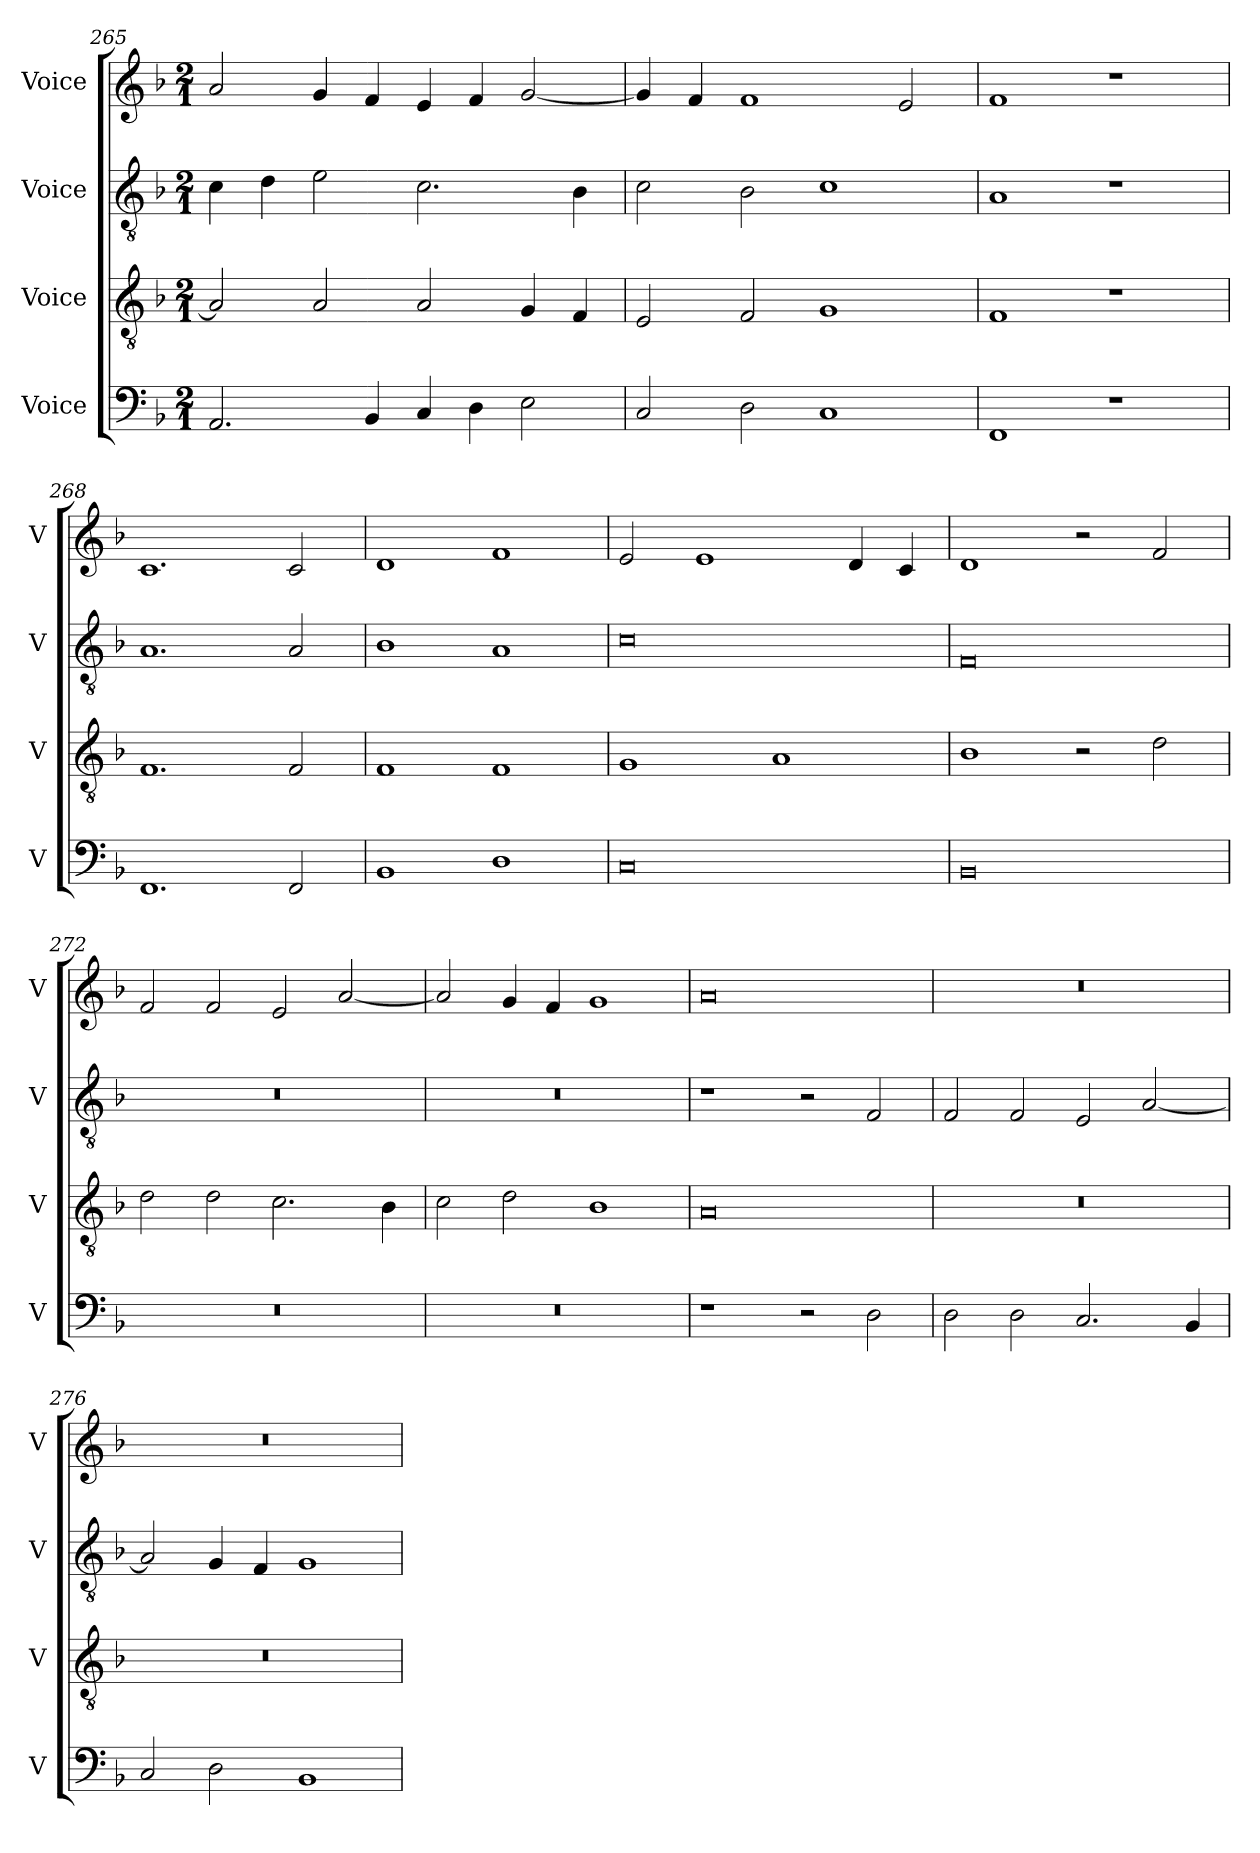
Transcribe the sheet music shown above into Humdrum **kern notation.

**kern	**kern	**kern	**kern
*part4	*part3	*part2	*part1
*staff4	*staff3	*staff2	*staff1
*I"Voice	*I"Voice	*I"Voice	*I"Voice
*I'V	*I'V	*I'V	*I'V
!!LO:LB:g=z
*clefF4	*clefGv2	*clefGv2	*clefG2
*k[b-]	*k[b-]	*k[b-]	*k[b-]
*M2/1	*M2/1	*M2/1	*M2/1
=265	=265	=265	=265
2.AA/	2A/]	4c\	2a/
.	.	4d\	.
.	2A/	2e\	4g/
4BB-/	.	.	4f/
4C/	2A/	2.c\	4e/
4D\	.	.	4f/
2E\	4G/	.	[2g/
.	4F/	4B-\	.
=266	=266	=266	=266
2C/	2E/	2c\	4g/]
.	.	.	4f/
2D\	2F/	2B-\	1f
1C	1G	1c	.
.	.	.	2e/
=267	=267	=267	=267
1FF	1F	1A	1f
1r	1r	1r	1r
=268	=268	=268	=268
1.FF	1.F	1.A	1.c
2FF/	2F/	2A/	2c/
!!LO:LB:g=z
=269	=269	=269	=269
1BB-	1F	1B-	1d
1D	1F	1A	1f
=270	=270	=270	=270
0C	1G	0c	2e/
.	.	.	1e
.	1A	.	.
.	.	.	4d/
.	.	.	4c/
=271	=271	=271	=271
0BB-	1B-	0F	1d
.	2r	.	2r
.	2d\	.	2f/
=272	=272	=272	=272
0r	2d\	0r	2f/
.	2d\	.	2f/
.	2.c\	.	2e/
.	.	.	[2a/
.	4B-\	.	.
!!LO:LB:g=z
=273	=273	=273	=273
0r	2c\	0r	2a/]
.	2d\	.	4g/
.	.	.	4f/
.	1B-	.	1g
=274	=274	=274	=274
1r	0A	1r	0a
2r	.	2r	.
2D\	.	2F/	.
=275	=275	=275	=275
2D\	0r	2F/	0r
2D\	.	2F/	.
2.C/	.	2E/	.
.	.	[2A/	.
4BB-/	.	.	.
=276	=276	=276	=276
2C/	0r	2A/]	0r
2D\	.	4G/	.
.	.	4F/	.
1BB-	.	1G	.
=	=	=	=
*-	*-	*-	*-
